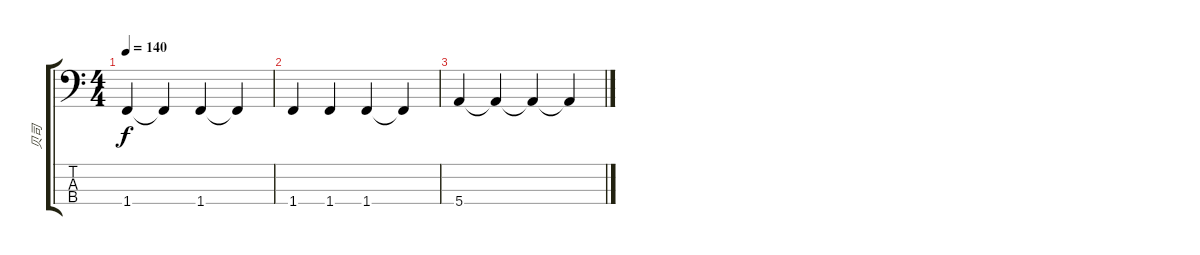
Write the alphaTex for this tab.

\track ("贝司" "贝司") {instrument electricbassfinger}
\staff {score tabs}
\tuning (G2 D2 A1 E1) {hide}
\ts (4 4)
\tempo 140
\clef f4
\ks c
1.4.4{dy f} 1.4{t}.4 1.4.4 1.4{t}.4 |
1.4.4 1.4.4 1.4.4 1.4{t}.4 |
5.4.4 5.4{t}.4 5.4{t}.4 5.4{t}.4
